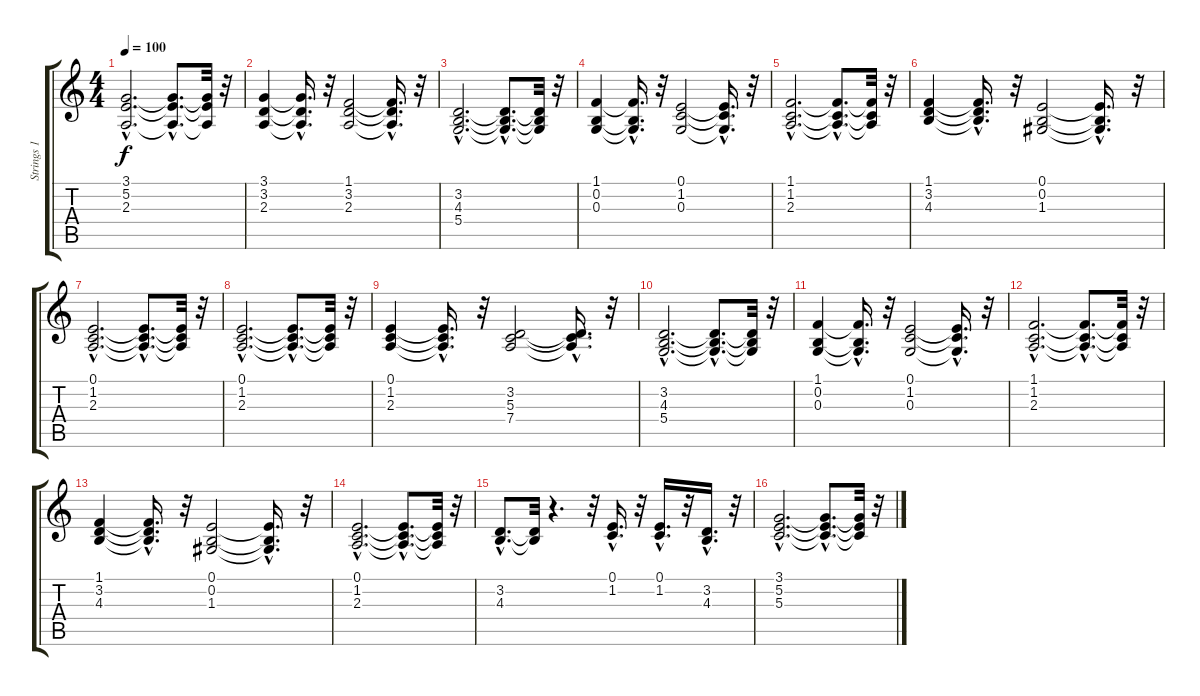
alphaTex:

\track ("Strings 1" "Strings 1") {instrument stringensemble1}
\staff {score tabs}
\tuning (E4 B3 G3 D3 A2 E2) {hide}
\ts (4 4)
\tempo 100
\clef g2
\ks c
(3.1{hac} 5.2{hac} 2.3{hac}).2{d dy f} (3.1{hac t} 5.2{hac t} 2.3{hac t}).8{d} (3.1{t} 5.2{t} 2.3{t}).32 r.32 |
(3.1 3.2 2.3).4 (3.1{hac t} 3.2{hac t} 2.3{hac t}).16{d} r.32 (1.1 3.2 2.3).2 (1.1{hac t} 3.2{hac t} 2.3{hac t}).16{d} r.32 |
(3.2{hac} 4.3{hac} 5.4{hac}).2{d} (3.2{hac t} 4.3{hac t} 5.4{hac t}).8{d} (3.2{t} 4.3{t} 5.4{t}).32 r.32 |
(1.1 0.2 0.3).4 (1.1{hac t} 0.2{hac t} 0.3{hac t}).16{d} r.32 (0.1 1.2 0.3).2 (0.1{hac t} 1.2{hac t} 0.3{hac t}).16{d} r.32 |
(1.1{hac} 1.2{hac} 2.3{hac}).2{d} (1.1{hac t} 1.2{hac t} 2.3{hac t}).8{d} (1.1{t} 1.2{t} 2.3{t}).32 r.32 |
(1.1 3.2 4.3).4 (1.1{hac t} 3.2{hac t} 4.3{hac t}).16{d} r.32 (0.1 0.2 1.3).2 (0.1{hac t} 0.2{hac t} 1.3{hac t}).16{d} r.32 |
(0.1{hac} 1.2{hac} 2.3{hac}).2{d} (0.1{hac t} 1.2{hac t} 2.3{hac t}).8{d} (0.1{t} 1.2{t} 2.3{t}).32 r.32 |
(0.1{hac} 1.2{hac} 2.3{hac}).2{d} (0.1{hac t} 1.2{hac t} 2.3{hac t}).8{d} (0.1{t} 1.2{t} 2.3{t}).32 r.32 |
(0.1 1.2 2.3).4 (0.1{hac t} 1.2{hac t} 2.3{hac t}).16{d} r.32 (3.2 5.3 7.4).2 (3.2{hac t} 5.3{hac t} 7.4{hac t}).16{d} r.32 |
(3.2{hac} 4.3{hac} 5.4{hac}).2{d} (3.2{hac t} 4.3{hac t} 5.4{hac t}).8{d} (3.2{t} 4.3{t} 5.4{t}).32 r.32 |
(1.1 0.2 0.3).4 (1.1{hac t} 0.2{hac t} 0.3{hac t}).16{d} r.32 (0.1 1.2 0.3).2 (0.1{hac t} 1.2{hac t} 0.3{hac t}).16{d} r.32 |
(1.1{hac} 1.2{hac} 2.3{hac}).2{d} (1.1{hac t} 1.2{hac t} 2.3{hac t}).8{d} (1.1{t} 1.2{t} 2.3{t}).32 r.32 |
(1.1 3.2 4.3).4 (1.1{hac t} 3.2{hac t} 4.3{hac t}).16{d} r.32 (0.1 0.2 1.3).2 (0.1{hac t} 0.2{hac t} 1.3{hac t}).16{d} r.32 |
(0.1{hac} 1.2{hac} 2.3{hac}).2{d} (0.1{hac t} 1.2{hac t} 2.3{hac t}).8{d} (0.1{t} 1.2{t} 2.3{t}).32 r.32 |
(3.2{hac} 4.3{hac}).8{d} (3.2{t} 4.3{t}).32 r.4{d} r.32 (0.1{hac} 1.2{hac}).16{d} r.32 (0.1{hac} 1.2{hac}).16{d} r.32 (3.2{hac} 4.3{hac}).16{d} r.32 |
(3.1{hac} 5.2{hac} 5.3{hac}).2{d} (3.1{hac t} 5.2{hac t} 5.3{hac t}).8{d} (3.1{t} 5.2{t} 5.3{t}).32 r.32
